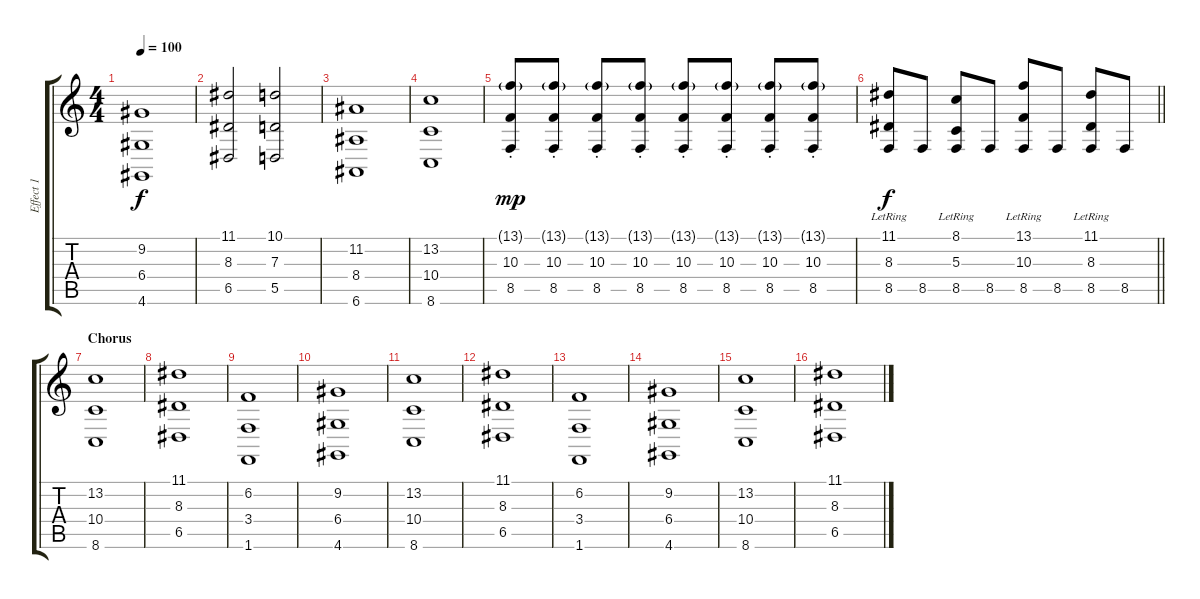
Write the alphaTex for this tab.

\track ("Effect 1" "Effect 1") {instrument voiceoohs}
\staff {score tabs}
\tuning (E4 B3 G3 D3 A2 E2) {hide}
\ts (4 4)
\tempo 100
\clef g2
\ks c
(9.2 6.4 4.6).1{dy f} |
(11.1 8.3 6.5).2 (10.1 7.3 5.5).2 |
(11.2 8.4 6.6).1 |
(13.2 10.4 8.6).1 |
(13.1{g st} 10.3{st} 8.5{st}).8{dy mp} (13.1{g st} 10.3{st} 8.5{st}).8 (13.1{g st} 10.3{st} 8.5{st}).8 (13.1{g st} 10.3{st} 8.5{st}).8 (13.1{g st} 10.3{st} 8.5{st}).8 (13.1{g st} 10.3{st} 8.5{st}).8 (13.1{g st} 10.3{st} 8.5{st}).8 (13.1{g st} 10.3{st} 8.5{st}).8 |
\barLineRight lightlight
(11.1{lr} 8.3{lr} 8.5).8{dy f} 8.5.8 (8.1{lr} 5.3{lr} 8.5).8 8.5.8 (13.1{lr} 10.3{lr} 8.5).8 8.5.8 (11.1{lr} 8.3{lr} 8.5).8 8.5.8 |
\section ("" "Chorus")
(13.2 10.4 8.6).1 |
(11.1 8.3 6.5).1 |
(6.2 3.4 1.6).1 |
(9.2 6.4 4.6).1 |
(13.2 10.4 8.6).1 |
(11.1 8.3 6.5).1 |
(6.2 3.4 1.6).1 |
(9.2 6.4 4.6).1 |
(13.2 10.4 8.6).1 |
(11.1 8.3 6.5).1
